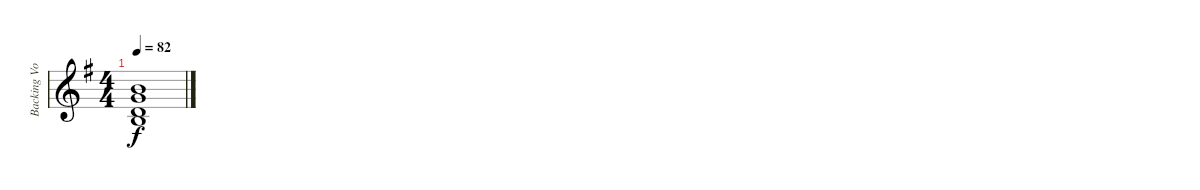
\track ("Backing Vocal" "Backing Vo") {instrument choiraahs}
\staff {score}
\tuning (E4 B3 G3 D3 A2 E2) {hide}
\ts (4 4)
\tempo 82
\clef g2
\ks eminor
(7.1{t} 8.2{t} 7.3{t} 9.4{t}).1{dy f}
